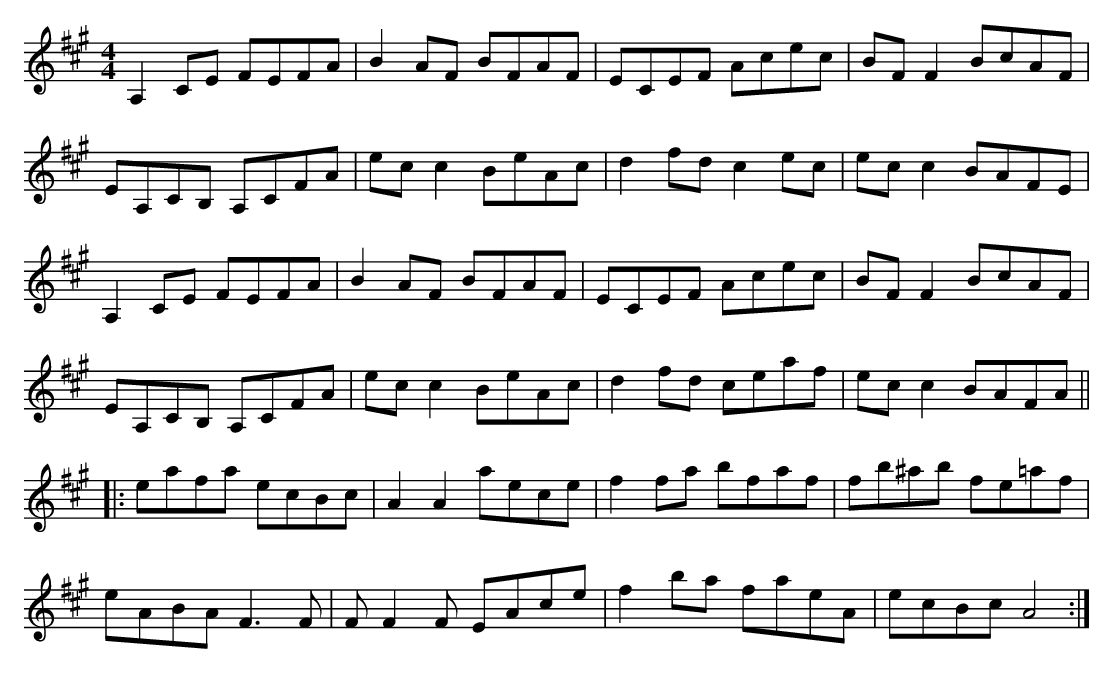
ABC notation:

X:1
M:4/4
K:A
A,2CE FEFA|B2AF BFAF|ECEF Acec|BFF2 BcAF|
EA,CB, A,CFA|ecc2 BeAc|d2fd c2ec|ecc2 BAFE|
A,2CE FEFA|B2AF BFAF|ECEF Acec|BFF2 BcAF|
EA,CB, A,CFA|ecc2 BeAc|d2fd ceaf|ecc2 BAFA||
|:eafa ecBc|A2A2 aece|f2fa bfaf|fb^ab fe=af|
eABA F3F|FF2F EAce|f2ba faeA|ecBc A4:|
